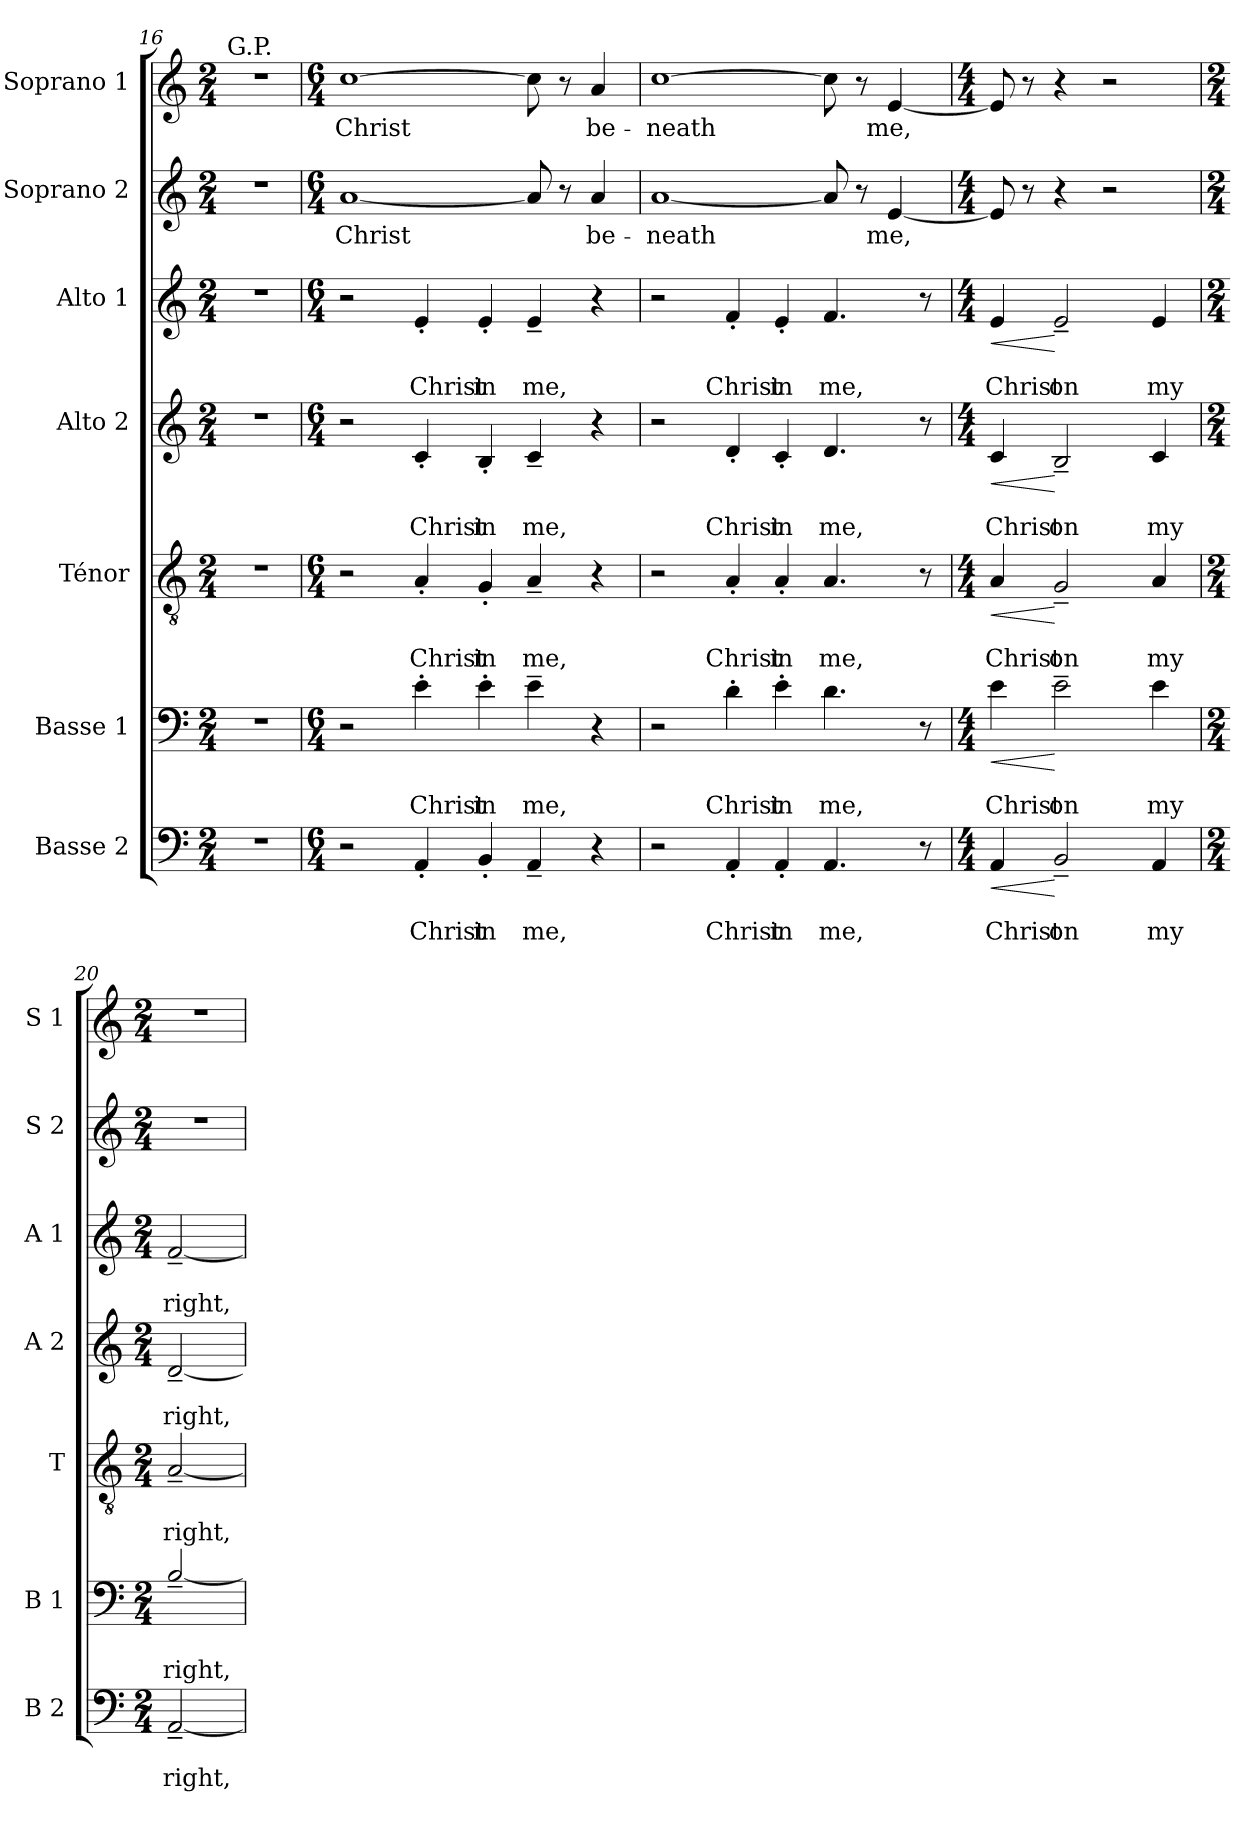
**kern	**text	**text	**dynam	**kern	**text	**text	**dynam	**kern	**text	**text	**dynam	**kern	**text	**text	**dynam	**kern	**text	**text	**dynam	**kern	**text	**kern	**text
*part7	*part7	*part7	*part7	*part6	*part6	*part6	*part6	*part5	*part5	*part5	*part5	*part4	*part4	*part4	*part4	*part3	*part3	*part3	*part3	*part2	*part2	*part1	*part1
*staff7	*staff7	*staff7	*staff7	*staff6	*staff6	*staff6	*staff6	*staff5	*staff5	*staff5	*staff5	*staff4	*staff4	*staff4	*staff4	*staff3	*staff3	*staff3	*staff3	*staff2	*staff2	*staff1	*staff1
*I"Basse 2	*	*	*	*I"Basse 1	*	*	*	*I"Ténor	*	*	*	*I"Alto 2	*	*	*	*I"Alto 1	*	*	*	*I"Soprano 2	*	*I"Soprano 1	*
*I'B 2	*	*	*	*I'B 1	*	*	*	*I'T	*	*	*	*I'A 2	*	*	*	*I'A 1	*	*	*	*I'S 2	*	*I'S 1	*
*clefF4	*	*	*	*clefF4	*	*	*	*clefGv2	*	*	*	*clefG2	*	*	*	*clefG2	*	*	*	*clefG2	*	*clefG2	*
*	*	*	*	*ITrd12c21	*	*	*	*	*	*	*	*	*	*	*	*	*	*	*	*	*	*	*
*k[]	*	*	*	*k[]	*	*	*	*k[]	*	*	*	*k[]	*	*	*	*k[]	*	*	*	*k[]	*	*k[]	*
*M2/4	*	*	*	*M2/4	*	*	*	*M2/4	*	*	*	*M2/4	*	*	*	*M2/4	*	*	*	*M2/4	*	*M2/4	*
=16	=16	=16	=16	=16	=16	=16	=16	=16	=16	=16	=16	=16	=16	=16	=16	=16	=16	=16	=16	=16	=16	=16	=16
!	!	!	!	!	!	!	!	!	!	!	!	!	!	!	!	!	!	!	!	!	!	!LO:TX:a:t=G.P.	!
2r	.	.	.	2r	.	.	.	2r	.	.	.	2r	.	.	.	2r	.	.	.	2r	.	2r	.
=17	=17	=17	=17	=17	=17	=17	=17	=17	=17	=17	=17	=17	=17	=17	=17	=17	=17	=17	=17	=17	=17	=17	=17
*M6/4	*	*	*	*M6/4	*	*	*	*M6/4	*	*	*	*M6/4	*	*	*	*M6/4	*	*	*	*M6/4	*	*M6/4	*
!	!	!	!	!	!	!	!	!	!	!	!	!	!	!	!	!	!	!	!	!	!LO:LY:b	!	!LO:LY:b
2r	.	.	.	2r	.	.	.	2r	.	.	.	2r	.	.	.	2r	.	.	.	[1a	Christ	[1cc	Christ
!	!	!LO:LY:b	!	!	!	!LO:LY:b	!	!	!	!LO:LY:b	!	!	!	!LO:LY:b	!	!	!	!LO:LY:b	!	!	!	!	!
4AA'/	.	Christ	.	4E'\	.	Christ	.	4A'/	.	Christ	.	4c'/	.	Christ	.	4e'/	.	Christ	.	.	.	.	.
!	!	!LO:LY:b	!	!	!	!LO:LY:b	!	!	!	!LO:LY:b	!	!	!	!LO:LY:b	!	!	!	!LO:LY:b	!	!	!	!	!
4BB'/	.	in	.	4E'\	.	in	.	4G'/	.	in	.	4B'/	.	in	.	4e'/	.	in	.	.	.	.	.
!	!	!LO:LY:b	!	!	!	!LO:LY:b	!	!	!	!LO:LY:b	!	!	!	!LO:LY:b	!	!	!	!LO:LY:b	!	!	!	!	!
4AA~/	.	me,	.	4E~\	.	me,	.	4A~/	.	me,	.	4c~/	.	me,	.	4e~/	.	me,	.	8a/]	.	8cc\]	.
.	.	.	.	.	.	.	.	.	.	.	.	.	.	.	.	.	.	.	.	8r	.	8r	.
!	!	!	!	!	!	!	!	!	!	!	!	!	!	!	!	!	!	!	!	!	!LO:LY:b	!	!LO:LY:b
4r	.	.	.	4r	.	.	.	4r	.	.	.	4r	.	.	.	4r	.	.	.	4a/	be-	4a/	be-
=18	=18	=18	=18	=18	=18	=18	=18	=18	=18	=18	=18	=18	=18	=18	=18	=18	=18	=18	=18	=18	=18	=18	=18
!	!	!	!	!	!	!	!	!	!	!	!	!	!	!	!	!	!	!	!	!	!LO:LY:b	!	!LO:LY:b
2r	.	.	.	2r	.	.	.	2r	.	.	.	2r	.	.	.	2r	.	.	.	[1a	-neath	[1cc	-neath
!	!	!LO:LY:b	!	!	!	!LO:LY:b	!	!	!	!LO:LY:b	!	!	!	!LO:LY:b	!	!	!	!LO:LY:b	!	!	!	!	!
4AA'/	.	Christ	.	4D'\	.	Christ	.	4A'/	.	Christ	.	4d'/	.	Christ	.	4f'/	.	Christ	.	.	.	.	.
!	!	!LO:LY:b	!	!	!	!LO:LY:b	!	!	!	!LO:LY:b	!	!	!	!LO:LY:b	!	!	!	!LO:LY:b	!	!	!	!	!
4AA'/	.	in	.	4E'\	.	in	.	4A'/	.	in	.	4c'/	.	in	.	4e'/	.	in	.	.	.	.	.
!	!	!LO:LY:b	!	!	!	!LO:LY:b	!	!	!	!LO:LY:b	!	!	!	!LO:LY:b	!	!	!	!LO:LY:b	!	!	!	!	!
4.AA/	.	me,	.	4.D\	.	me,	.	4.A/	.	me,	.	4.d/	.	me,	.	4.f/	.	me,	.	8a/]	.	8cc\]	.
.	.	.	.	.	.	.	.	.	.	.	.	.	.	.	.	.	.	.	.	8r	.	8r	.
!	!	!	!	!	!	!	!	!	!	!	!	!	!	!	!	!	!	!	!	!	!LO:LY:b	!	!LO:LY:b
.	.	.	.	.	.	.	.	.	.	.	.	.	.	.	.	.	.	.	.	[4e/	me,	[4e/	me,
8r	.	.	.	8r	.	.	.	8r	.	.	.	8r	.	.	.	8r	.	.	.	.	.	.	.
!!LO:PB:g=z
=19	=19	=19	=19	=19	=19	=19	=19	=19	=19	=19	=19	=19	=19	=19	=19	=19	=19	=19	=19	=19	=19	=19	=19
*M4/4	*	*	*	*M4/4	*	*	*	*M4/4	*	*	*	*M4/4	*	*	*	*M4/4	*	*	*	*M4/4	*	*M4/4	*
!	!	!LO:LY:b	!LO:HP:b	!	!	!LO:LY:b	!LO:HP:b	!	!	!LO:LY:b	!LO:HP:b	!	!	!LO:LY:b	!LO:HP:b	!	!	!LO:LY:b	!LO:HP:b	!	!	!	!
4AA/	.	Christ	<	4E\	.	Christ	<	4A/	.	Christ	<	4c/	.	Christ	<	4e/	.	Christ	<	8e/]	.	8e/]	.
.	.	.	.	.	.	.	.	.	.	.	.	.	.	.	.	.	.	.	.	8r	.	8r	.
!	!	!LO:LY:b	!	!	!	!LO:LY:b	!	!	!	!LO:LY:b	!	!	!	!LO:LY:b	!	!	!	!LO:LY:b	!	!	!	!	!
2BB~/	.	on	[	2E~\	.	on	[	2G~/	.	on	[	2B~/	.	on	[	2e~/	.	on	[	4r	.	4r	.
.	.	.	.	.	.	.	.	.	.	.	.	.	.	.	.	.	.	.	.	2r	.	2r	.
!	!	!LO:LY:b	!	!	!	!LO:LY:b	!	!	!	!LO:LY:b	!	!	!	!LO:LY:b	!	!	!	!LO:LY:b	!	!	!	!	!
4AA/	.	my	.	4E\	.	my	.	4A/	.	my	.	4c/	.	my	.	4e/	.	my	.	.	.	.	.
=20	=20	=20	=20	=20	=20	=20	=20	=20	=20	=20	=20	=20	=20	=20	=20	=20	=20	=20	=20	=20	=20	=20	=20
*M2/4	*	*	*	*M2/4	*	*	*	*M2/4	*	*	*	*M2/4	*	*	*	*M2/4	*	*	*	*M2/4	*	*M2/4	*
!	!	!LO:LY:b	!	!	!	!LO:LY:b	!	!	!	!LO:LY:b	!	!	!	!LO:LY:b	!	!	!	!LO:LY:b	!	!	!	!	!
[2AA~/	.	right,	.	[2BB~/	.	right,	.	[2A~/	.	right,	.	[2d~/	.	right,	.	[2f~/	.	right,	.	2r	.	2r	.
=	=	=	=	=	=	=	=	=	=	=	=	=	=	=	=	=	=	=	=	=	=	=	=
*-	*-	*-	*-	*-	*-	*-	*-	*-	*-	*-	*-	*-	*-	*-	*-	*-	*-	*-	*-	*-	*-	*-	*-
